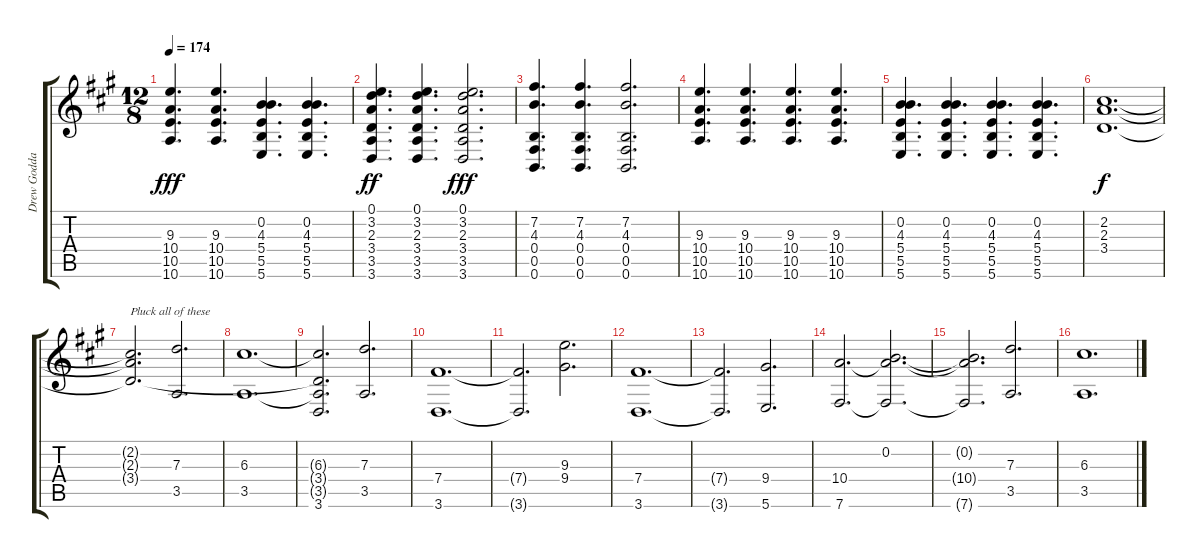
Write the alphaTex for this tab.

\track ("Drew Goddard (Karn. Tun.)" "Drew Godda") {instrument electricguitarclean}
\staff {score tabs}
\tuning (E4 B3 G3 B2 Gb2 B1) {hide}
\ts (12 8)
\tempo 174
\clef g2
\ks a
(9.3 10.4 10.5 10.6).4{d dy fff} (9.3 10.4 10.5 10.6).4{d} (0.2 4.3 5.4 5.5 5.6).4{d} (0.2 4.3 5.4 5.5 5.6).4{d} |
(0.1 3.2 2.3 3.4 3.5 3.6).4{d dy ff} (0.1 3.2 2.3 3.4 3.5 3.6).4{d} (0.1 3.2 2.3 3.4 3.5 3.6).2{d dy fff} |
(7.2 4.3 0.4 0.5 0.6).4{d} (7.2 4.3 0.4 0.5 0.6).4{d} (7.2 4.3 0.4 0.5 0.6).2{d} |
(9.3 10.4 10.5 10.6).4{d} (9.3 10.4 10.5 10.6).4{d} (9.3 10.4 10.5 10.6).4{d} (9.3 10.4 10.5 10.6).4{d} |
(0.2 4.3 5.4 5.5 5.6).4{d} (0.2 4.3 5.4 5.5 5.6).4{d} (0.2 4.3 5.4 5.5 5.6).4{d} (0.2 4.3 5.4 5.5 5.6).4{d} |
(2.2 2.3 3.4).1{d dy f} |
(2.2{t} 2.3{t} 3.4{t}).2{d txt "Pluck all of these"} (7.3 3.5).2{d} |
(6.3 3.5).1{d} |
(6.3{t} 3.4{t} 3.5{t} 3.6).2{d} (7.3 3.5).2{d} |
(7.4 3.6).1{d} |
(7.4{t} 3.6{t}).2{d} (9.3 9.4).2{d} |
(7.4 3.6).1{d} |
(7.4{t} 3.6{t}).2{d} (9.4 5.6).2{d} |
(10.4 7.6).2{d} (0.2 10.4{t} 7.6{t}).2{d} |
(0.2{t} 10.4{t} 7.6{t}).2{d} (7.3 3.5).2{d} |
(6.3 3.5).1{d}
